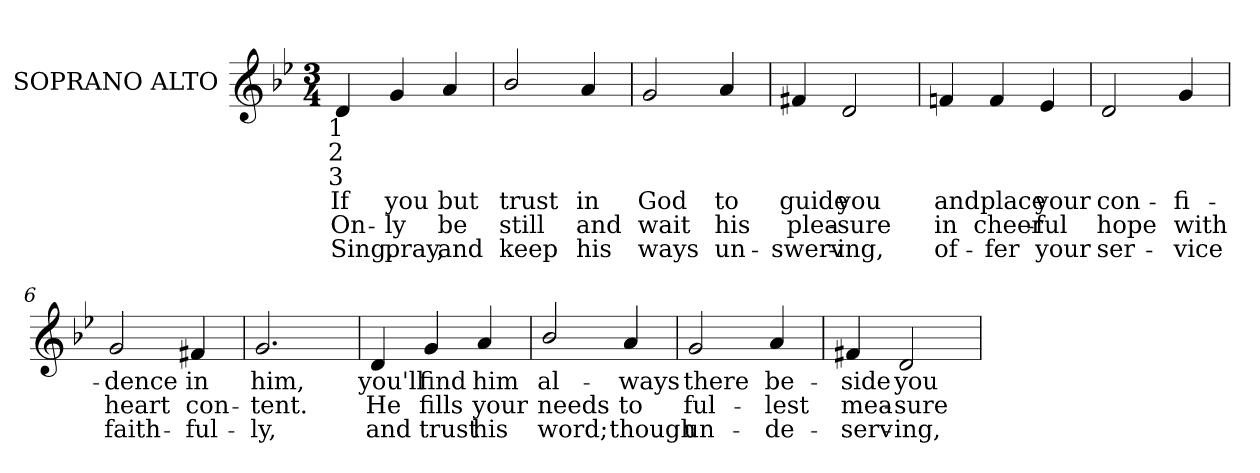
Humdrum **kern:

**kern	**text	**text	**text
*part1	*part1	*part1	*part1
*staff1	*staff1	*staff1	*staff1
*I"SOPRANO ALTO	*	*	*
*I'S. A.	*	*	*
!!LO:PB:g=z
*clefG2	*	*	*
*k[b-e-]	*	*	*
*B-:	*	*	*
*M3/4	*	*	*
=	=	=	=
!LO:TX:b:cj:t=1	!	!	!
!LO:TX:b:cj:t=2	!	!	!
!LO:TX:b:cj:t=3	!	!	!
!	!LO:LY:b:color=#000000	!LO:LY:b:color=#000000	!LO:LY:b:color=#000000
4di/	If	On-	Sing,
!	!LO:LY:b:color=#000000	!LO:LY:b:color=#000000	!LO:LY:b:color=#000000
4gi/	you	-ly	pray,
!	!LO:LY:b:color=#000000	!LO:LY:b:color=#000000	!LO:LY:b:color=#000000
4ai/	but	be	and
=1	=1	=1	=1
!	!LO:LY:b:color=#000000	!LO:LY:b:color=#000000	!LO:LY:b:color=#000000
2b-i/	trust	still	keep
!	!LO:LY:b:color=#000000	!LO:LY:b:color=#000000	!LO:LY:b:color=#000000
4ai/	in	and	his
=2	=2	=2	=2
!	!LO:LY:b:color=#000000	!LO:LY:b:color=#000000	!LO:LY:b:color=#000000
2gi/	God	wait	ways
!	!LO:LY:b:color=#000000	!LO:LY:b:color=#000000	!LO:LY:b:color=#000000
4ai/	to	his	un-
=3	=3	=3	=3
!	!LO:LY:b:color=#000000	!LO:LY:b:color=#000000	!LO:LY:b:color=#000000
4f#Xi/	guide	plea-	-swerv-
!	!LO:LY:b:color=#000000	!LO:LY:b:color=#000000	!LO:LY:b:color=#000000
2di/	you	-sure	-ing,
=4	=4	=4	=4
!	!LO:LY:b:color=#000000	!LO:LY:b:color=#000000	!LO:LY:b:color=#000000
4fni/	and	in	of-
!	!LO:LY:b:color=#000000	!LO:LY:b:color=#000000	!LO:LY:b:color=#000000
4fi/	place	cheer-	-fer
!	!LO:LY:b:color=#000000	!LO:LY:b:color=#000000	!LO:LY:b:color=#000000
4e-i/	your	-ful	your
!!LO:LB:g=z
=5	=5	=5	=5
!	!LO:LY:b:color=#000000	!LO:LY:b:color=#000000	!LO:LY:b:color=#000000
2di/	con-	hope	ser-
!	!LO:LY:b:color=#000000	!LO:LY:b:color=#000000	!LO:LY:b:color=#000000
4gi/	-fi-	with	-vice
=6	=6	=6	=6
!	!LO:LY:b:color=#000000	!LO:LY:b:color=#000000	!LO:LY:b:color=#000000
2gi/	-dence	heart	faith-
!	!LO:LY:b:color=#000000	!LO:LY:b:color=#000000	!LO:LY:b:color=#000000
4f#Xi/	in	con-	-ful-
=7	=7	=7	=7
!	!LO:LY:b:color=#000000	!LO:LY:b:color=#000000	!LO:LY:b:color=#000000
2.gi/	him,	-tent.	-ly,
=8	=8	=8	=8
!	!LO:LY:b:color=#000000	!LO:LY:b:color=#000000	!LO:LY:b:color=#000000
4di/	you'll	He	and
!	!LO:LY:b:color=#000000	!LO:LY:b:color=#000000	!LO:LY:b:color=#000000
4gi/	find	fills	trust
!	!LO:LY:b:color=#000000	!LO:LY:b:color=#000000	!LO:LY:b:color=#000000
4ai/	him	your	his
=9	=9	=9	=9
!	!LO:LY:b:color=#000000	!LO:LY:b:color=#000000	!LO:LY:b:color=#000000
2b-i/	al-	needs	word;
!	!LO:LY:b:color=#000000	!LO:LY:b:color=#000000	!LO:LY:b:color=#000000
4ai/	-ways	to	though
=10	=10	=10	=10
!	!LO:LY:b:color=#000000	!LO:LY:b:color=#000000	!LO:LY:b:color=#000000
2gi/	there	ful-	un-
!	!LO:LY:b:color=#000000	!LO:LY:b:color=#000000	!LO:LY:b:color=#000000
4ai/	be-	-lest	-de-
!!LO:LB:g=z
=11	=11	=11	=11
!	!LO:LY:b:color=#000000	!LO:LY:b:color=#000000	!LO:LY:b:color=#000000
4f#Xi/	-side	mea-	-serv-
!	!LO:LY:b:color=#000000	!LO:LY:b:color=#000000	!LO:LY:b:color=#000000
2di/	you	-sure	-ing,
=	=	=	=
*-	*-	*-	*-
